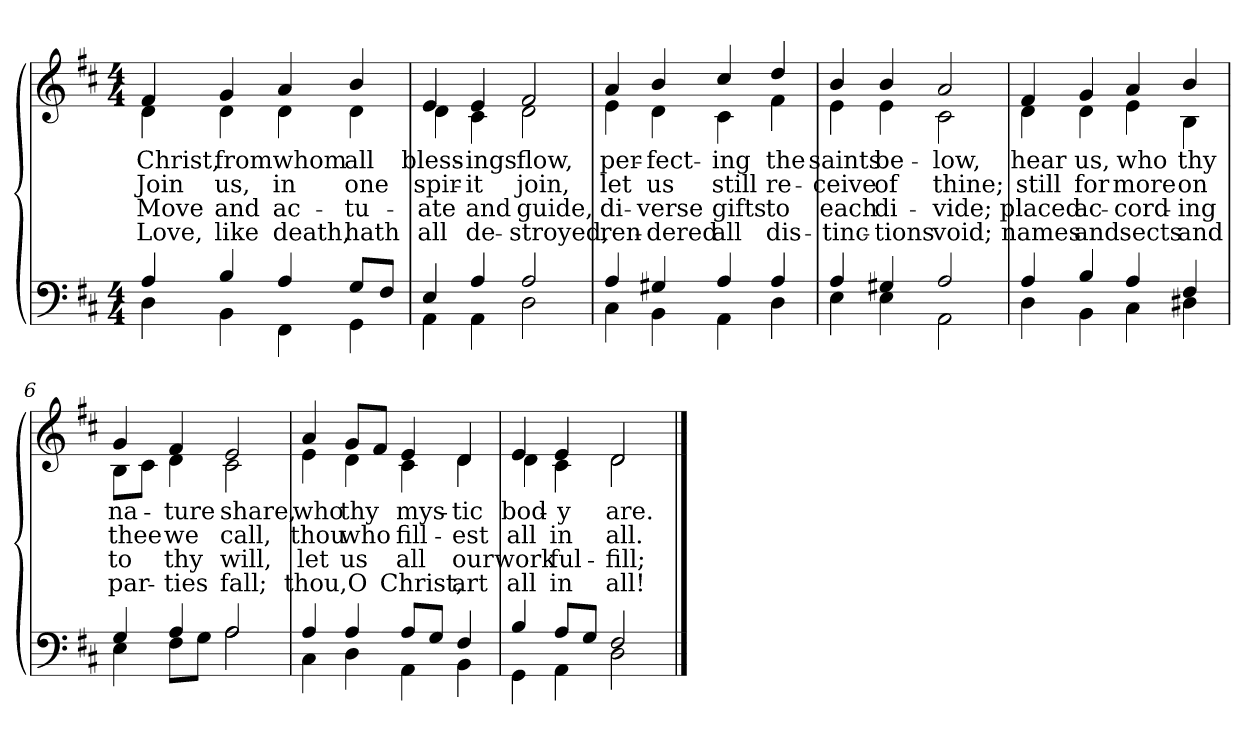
**kern	**kern	**text	**text	**text	**text
*part2	*part1	*part1	*part1	*part1	*part1
*staff2	*staff1	*staff1	*staff1	*staff1	*staff1
*clefF4	*clefG2	*	*	*	*
*k[f#c#]	*k[f#c#]	*	*	*	*
*M4/4	*M4/4	*	*	*	*
=1	=1	=1	=1	=1	=1
*^	*	*	*	*	*
!	!	!LO:TX:b:i:t=Verse	!	!	!	!
!	!	!	!LO:LY:b	!LO:LY:b	!LO:LY:b	!LO:LY:b
*	*	*^	*	*	*	*
4A/	4D\	4f#/	4d\	Christ,	Join	Move	Love,
!	!	!	!	!LO:LY:b	!LO:LY:b	!LO:LY:b	!LO:LY:b
4B/	4BB\	4g/	4d\	from	us,	and	like
!	!	!	!	!LO:LY:b	!LO:LY:b	!LO:LY:b	!LO:LY:b
4A/	4FF#\	4a/	4d\	whom	in	ac-	death,
!	!	!	!	!LO:LY:b	!LO:LY:b	!LO:LY:b	!LO:LY:b
8G/L	4GG\	4b/	4d\	all	one	-tu-	hath
8F#/J	.	.	.	.	.	.	.
=2	=2	=2	=2	=2	=2	=2	=2
!	!	!	!	!LO:LY:b	!LO:LY:b	!LO:LY:b	!LO:LY:b
4E/	4AA\	4e/	4d\	bless-	spir-	-ate	all
!	!	!	!	!LO:LY:b	!LO:LY:b	!LO:LY:b	!LO:LY:b
4A/	4AA\	4e/	4c#\	-ings	-it	and	de-
!	!	!	!	!LO:LY:b	!LO:LY:b	!LO:LY:b	!LO:LY:b
2A/	2D\	2f#/	2d\	flow,	join,	guide,	-stroyed,
!!LO:LB:g=z	!!
=3	=3	=3	=3	=3	=3	=3	=3
!	!	!	!	!LO:LY:b	!LO:LY:b	!LO:LY:b	!LO:LY:b
4A/	4C#\	4a/	4e\	per-	let	di-	ren-
!	!	!	!	!LO:LY:b	!LO:LY:b	!LO:LY:b	!LO:LY:b
4G#X/	4BB\	4b/	4d\	-fect-	us	-verse	-dered
!	!	!	!	!LO:LY:b	!LO:LY:b	!LO:LY:b	!LO:LY:b
4A/	4AA\	4cc#/	4c#\	-ing	still	gifts	all
!	!	!	!	!LO:LY:b	!LO:LY:b	!LO:LY:b	!LO:LY:b
4A/	4D\	4dd/	4f#\	the	re-	to	dis-
=4	=4	=4	=4	=4	=4	=4	=4
!	!	!	!	!LO:LY:b	!LO:LY:b	!LO:LY:b	!LO:LY:b
4A/	4E\	4b/	4e\	saints	-ceive	each	-tinc-
!	!	!	!	!LO:LY:b	!LO:LY:b	!LO:LY:b	!LO:LY:b
4G#X/	4E\	4b/	4e\	be-	of	di-	-tions
!	!	!	!	!LO:LY:b	!LO:LY:b	!LO:LY:b	!LO:LY:b
2A/	2AA\	2a/	2c#\	-low,	thine;	-vide;	void;
!!LO:LB:g=z	!!
=5	=5	=5	=5	=5	=5	=5	=5
!	!	!	!	!LO:LY:b	!LO:LY:b	!LO:LY:b	!LO:LY:b
4A/	4D\	4f#/	4d\	hear	still	placed	names
!	!	!	!	!LO:LY:b	!LO:LY:b	!LO:LY:b	!LO:LY:b
4B/	4BB\	4g/	4d\	us,	for	ac-	and
!	!	!	!	!LO:LY:b	!LO:LY:b	!LO:LY:b	!LO:LY:b
4A/	4C#\	4a/	4e\	who	more	-cord-	sects
!	!	!	!	!LO:LY:b	!LO:LY:b	!LO:LY:b	!LO:LY:b
4F#/	4D#X\	4b/	4B\	thy	on	-ing	and
=6	=6	=6	=6	=6	=6	=6	=6
!	!	!	!	!LO:LY:b	!LO:LY:b	!LO:LY:b	!LO:LY:b
4G/	4E\	4g/	8B\L	na-	thee	to	par-
.	.	.	8c#\J	.	.	.	.
!	!	!	!	!LO:LY:b	!LO:LY:b	!LO:LY:b	!LO:LY:b
4A/	8F#\L	4f#/	4d\	-ture	we	thy	-ties
.	8G\J	.	.	.	.	.	.
!	!	!	!	!LO:LY:b	!LO:LY:b	!LO:LY:b	!LO:LY:b
2A/	2A\	2e/	2c#\	share,	call,	will,	fall;
!!LO:LB:g=z	!!
=7	=7	=7	=7	=7	=7	=7	=7
!	!	!	!	!LO:LY:b	!LO:LY:b	!LO:LY:b	!LO:LY:b
4A/	4C#\	4a/	4e\	who	thou	let	thou,
!	!	!	!	!LO:LY:b	!LO:LY:b	!LO:LY:b	!LO:LY:b
4A/	4D\	8g/L	4d\	thy	who	us	O
.	.	8f#/J	.	.	.	.	.
!	!	!	!	!LO:LY:b	!LO:LY:b	!LO:LY:b	!LO:LY:b
8A/L	4AA\	4e/	4c#\	mys-	fill-	all	Christ,
8G/J	.	.	.	.	.	.	.
!	!	!	!	!LO:LY:b	!LO:LY:b	!LO:LY:b	!LO:LY:b
4F#/	4BB\	4d/	4d\	-tic	-est	our	art
=8	=8	=8	=8	=8	=8	=8	=8
!	!	!	!	!LO:LY:b	!LO:LY:b	!LO:LY:b	!LO:LY:b
4B/	4GG\	4e/	4d\	bod-	all	work	all
!	!	!	!	!LO:LY:b	!LO:LY:b	!LO:LY:b	!LO:LY:b
8A/L	4AA\	4e/	4c#\	-y	in	ful-	in
8G/J	.	.	.	.	.	.	.
!	!	!	!	!LO:LY:b	!LO:LY:b	!LO:LY:b	!LO:LY:b
2F#/	2D\	2d/	2d\	are.	all.	-fill;	all!
*v	*v	*	*	*	*	*	*
*	*v	*v	*	*	*	*
==	==	==	==	==	==
*-	*-	*-	*-	*-	*-
